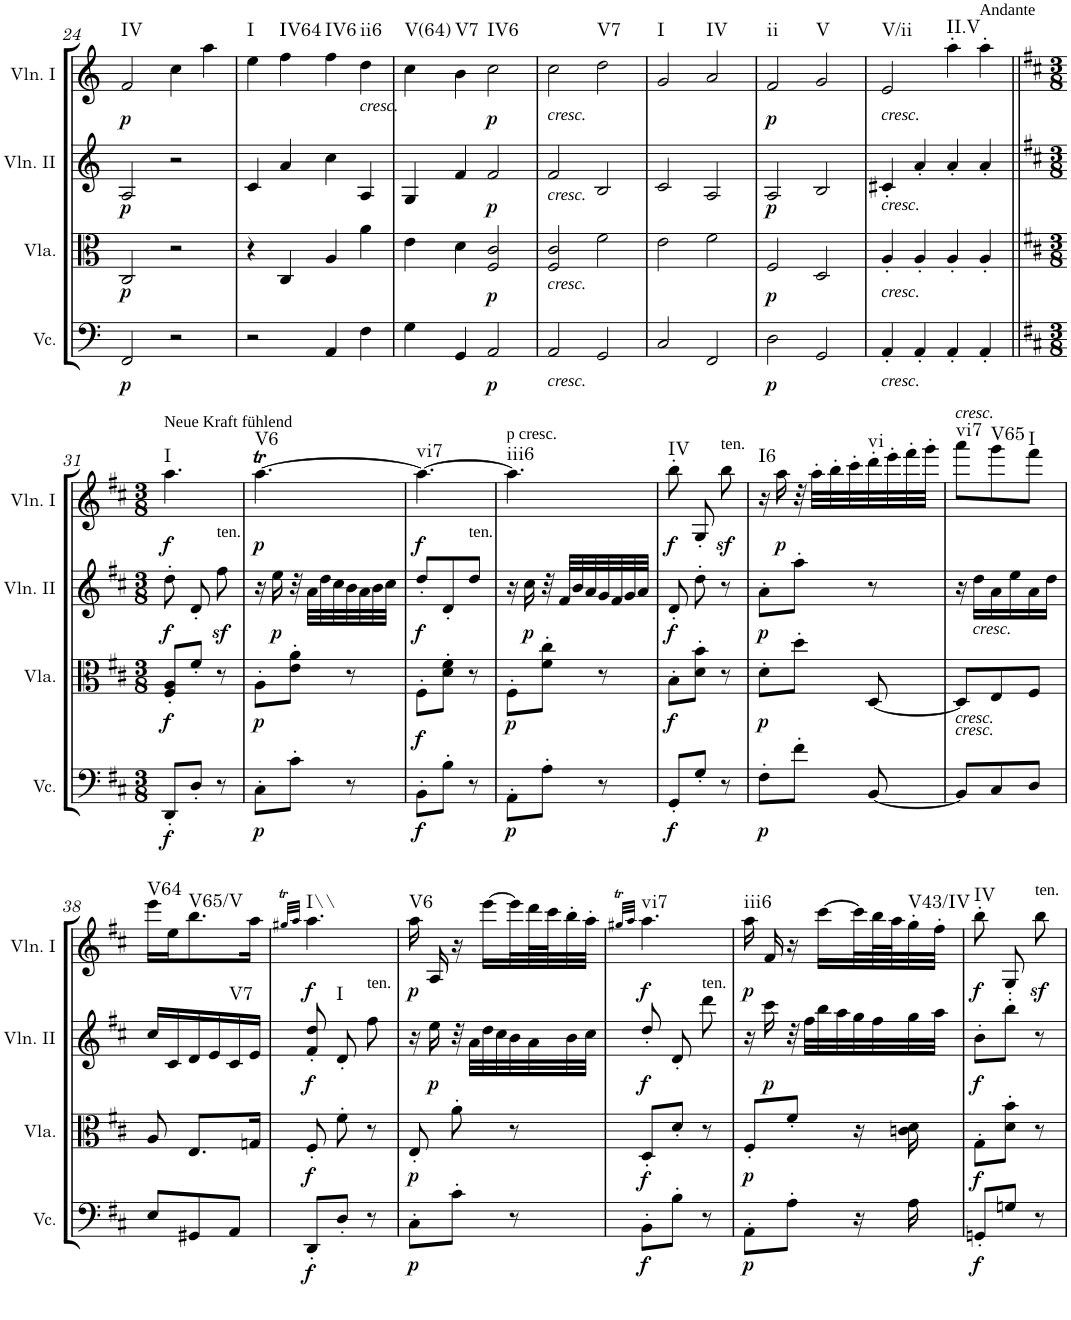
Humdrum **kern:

**kern	**dynam	**kern	**dynam	**kern	**dynam	**harte	**kern	**dynam	**harte
*part4	*part4	*part3	*part3	*part2	*part2	*part2	*part1	*part1	*part1
*staff4	*staff4	*staff3	*staff3	*staff2	*staff2	*	*staff1	*staff1	*
*I"Violoncello	*	*I"Viola	*	*I"Violin II	*	*	*I"Violin I	*	*
*I'Vc.	*	*I'Vla.	*	*I'Vln. II	*	*	*I'Vln. I	*	*
!!LO:PB:g=z
*clefF4	*	*clefC3	*	*clefG2	*	*	*clefG2	*	*
*k[]	*	*k[]	*	*k[]	*	*	*k[]	*	*
*M4/4	*	*M4/4	*	*M4/4	*	*	*M4/4	*	*
*met(c)	*	*met(c)	*	*met(c)	*	*	*met(c)	*	*
=24	=24	=24	=24	=24	=24	=24	=24	=24	=24
!	!LO:DY:b	!	!	!	!	!	!	!	!
!	!LO:DY:n=1:a	!	!	!	!LO:DY:b	!	!	!LO:DY:b	!LO:H:kt=IV
2FF/	p p	2C/	.	2A/	p	.	2f/	p	N
2r	.	2r	.	2r	.	.	4cc\	.	.
.	.	.	.	.	.	.	4aa\	.	.
=25	=25	=25	=25	=25	=25	=25	=25	=25	=25
!	!	!	!	!	!	!	!	!	!LO:H:kt=I
2r	.	4r	.	4c/	.	.	4ee\	.	N
!	!	!	!	!	!	!	!	!	!LO:H:kt=IV64
.	.	4C/	.	4a/	.	.	4ff\	.	N
!	!	!	!	!	!	!	!	!	!LO:H:kt=IV6
4AA/	.	4A/	.	4cc\	.	.	4ff\	.	N
!	!	!	!	!LO:TX:a:i:t=cresc.	!	!	!	!	!LO:H:kt=ii6
4F\	.	4a\	.	4A/	.	.	4dd\	.	N
=26	=26	=26	=26	=26	=26	=26	=26	=26	=26
!	!	!	!	!	!	!	!	!	!LO:H:kt=V(64)
4G\	.	4e\	.	4G/	.	.	4cc\	.	N
!	!	!	!	!	!	!	!	!	!LO:H:kt=V7
4GG/	.	4d\	.	4f/	.	.	4b\	.	N
!	!LO:DY:b	!	!LO:DY:b	!	!LO:DY:b	!	!	!LO:DY:b	!LO:H:kt=IV6
2AA/	p	2F/ 2c/	p	2f/	p	.	2cc\	p	N
=27	=27	=27	=27	=27	=27	=27	=27	=27	=27
!	!	!	!	!	!	!	!LO:TX:b:i:t=cresc.	!	!
!	!	!LO:TX:a:i:t=cresc.	!	!	!	!	!	!	!
!LO:TX:b:i:t=cresc.	!	!	!	!	!	!	!	!	!
!LO:TX:a:i:t=cresc.	!	!	!	!	!	!	!	!	!
2AA/	.	2F/ 2c/	.	2f/	.	.	2cc\	.	.
!	!	!	!	!	!	!	!	!	!LO:H:kt=V7
2GG/	.	2f\	.	2B/	.	.	2dd\	.	N
=28	=28	=28	=28	=28	=28	=28	=28	=28	=28
!	!	!	!	!	!	!	!	!	!LO:H:kt=I
2C/	.	2e\	.	2c/	.	.	2g/	.	N
!	!	!	!	!	!	!	!	!	!LO:H:kt=IV
2FF/	.	2f\	.	2A/	.	.	2a/	.	N
=29	=29	=29	=29	=29	=29	=29	=29	=29	=29
!	!LO:DY:b	!	!LO:DY:b	!	!LO:DY:b	!	!	!LO:DY:b	!LO:H:kt=ii
2D\	p	2F/	p	2A/	p	.	2f/	p	N
!	!	!	!	!	!	!	!	!	!LO:H:kt=V
2GG/	.	2D/	.	2B/	.	.	2g/	.	N
=30	=30	=30	=30	=30	=30	=30	=30	=30	=30
!	!	!	!	!	!	!	!LO:TX:b:i:t=cresc.	!	!
!	!	!	!	!LO:TX:b:i:t=cresc.	!	!	!	!	!
!	!	!LO:TX:b:i:t=cresc.	!	!	!	!	!	!	!
!LO:TX:b:i:t=cresc.	!	!	!	!	!	!	!	!	!LO:H:kt=V/ii
4AA'/	.	4A'/	.	4c#X'/	.	.	2e/	.	N
4AA'/	.	4A'/	.	4a'/	.	.	.	.	.
!	!	!	!	!	!	!	!	!	!LO:H:kt=II.V
4AA'/	.	4A'/	.	4a'/	.	.	4aa'\	.	N
!	!	!	!	!	!	!	!LO:TX:a:t=Andante	!	!
4AA'/	.	4A'/	.	4a'/	.	.	4aa'\	.	.
!!LO:LB:g=z
=31||	=31||	=31||	=31||	=31||	=31||	=31||	=31||	=31||	=31||
*k[f#c#]	*	*k[f#c#]	*	*k[f#c#]	*	*	*k[f#c#]	*	*
*M3/8	*	*M3/8	*	*M3/8	*	*	*M3/8	*	*
!	!	!	!	!	!	!	!LO:TX:a:t=Neue Kraft fühlend	!	!
!	!LO:DY:b	!	!LO:DY:b	!	!LO:DY:b	!	!	!LO:DY:b	!LO:H:kt=I
8DD'/L	f	8F#/' 8A/'L	f	8dd'\	f	.	4.aa\	f	N
8D'/J	.	8f#'/J	.	8d'/	.	.	.	.	.
!	!	!	!	!LO:TX:a:t=ten.	!	!	!	!	!
8r	.	8r	.	8ff#z<\	.	.	.	.	.
=32	=32	=32	=32	=32	=32	=32	=32	=32	=32
!	!LO:DY:b	!	!LO:DY:b	!	!	!	!	!LO:DY:b	!LO:H:kt=V6
8C#'\L	p	8A'\L	p	16r	.	.	[4.aaT\	p	N
!	!	!	!	!	!LO:DY:b	!	!	!	!
.	.	.	.	16ee\	p	.	.	.	.
8c#'\J	.	8e\' 8a\'J	.	32r	.	.	.	.	.
.	.	.	.	32a\LLL	.	.	.	.	.
.	.	.	.	32dd\	.	.	.	.	.
.	.	.	.	32cc#\	.	.	.	.	.
8r	.	8r	.	32b\	.	.	.	.	.
.	.	.	.	32a\	.	.	.	.	.
.	.	.	.	32b\	.	.	.	.	.
.	.	.	.	32cc#\JJJ	.	.	.	.	.
=33	=33	=33	=33	=33	=33	=33	=33	=33	=33
!	!LO:DY:b	!	!	!	!	!	!	!	!
!	!LO:DY:n=1:a	!	!	!	!LO:DY:b	!	!	!LO:DY:b	!LO:H:kt=vi7
8BB'\L	f f	8F#'\L	.	8dd'/L	f	.	4.aa\_	f	N
8B'\J	.	8d\' 8f#\'J	.	8d'/	.	.	.	.	.
!	!	!	!	!LO:TX:a:t=ten.	!	!	!	!	!
8r	.	8r	.	8dd/J	.	.	.	.	.
=34	=34	=34	=34	=34	=34	=34	=34	=34	=34
!	!	!	!	!	!	!	!LO:TX:a:t=p cresc.	!	!
!	!LO:DY:b	!	!LO:DY:b	!	!	!	!	!	!LO:H:kt=iii6
8AA'\L	p	8F#'\L	p	16r	.	.	4.aa\]	.	N
!	!	!	!	!	!LO:DY:b	!	!	!	!
.	.	.	.	16cc#\	p	.	.	.	.
8A'\J	.	8f#\' 8cc#\'J	.	32r	.	.	.	.	.
.	.	.	.	32f#/LLL	.	.	.	.	.
.	.	.	.	32b/	.	.	.	.	.
.	.	.	.	32a/	.	.	.	.	.
8r	.	8r	.	32g/	.	.	.	.	.
.	.	.	.	32f#/	.	.	.	.	.
.	.	.	.	32g/	.	.	.	.	.
.	.	.	.	32a/JJJ	.	.	.	.	.
=35	=35	=35	=35	=35	=35	=35	=35	=35	=35
!	!LO:DY:b	!	!LO:DY:b	!	!LO:DY:b	!	!	!LO:DY:b	!LO:H:kt=IV
8GG'/L	f	8B'\L	f	8d'/	f	.	8bb'\	f	N
8G'/J	.	8d\' 8b\'J	.	8dd'\	.	.	8G'/	.	.
!	!	!	!	!	!	!	!LO:TX:a:t=ten.	!	!
8r	.	8r	.	8r	.	.	8bbz<\	.	.
=36	=36	=36	=36	=36	=36	=36	=36	=36	=36
!	!LO:DY:b	!	!LO:DY:b	!	!LO:DY:b	!	!	!	!LO:H:kt=I6
8F#'\L	p	8d'\L	p	8a'\L	p	.	16r	.	N
!	!	!	!	!	!	!	!	!LO:DY:b	!
.	.	.	.	.	.	.	16aa\	p	.
8f#'\J	.	8dd'\J	.	8aa'\J	.	.	32r	.	.
.	.	.	.	.	.	.	32aa'\LLL	.	.
.	.	.	.	.	.	.	32bb'\	.	.
.	.	.	.	.	.	.	32ccc#'\	.	.
!	!	!	!	!	!	!	!	!	!LO:H:kt=vi
[8BB/	.	[8D/	.	8r	.	.	32ddd'\	.	N
.	.	.	.	.	.	.	32eee'\	.	.
.	.	.	.	.	.	.	32fff#'\	.	.
.	.	.	.	.	.	.	32ggg'\JJJ	.	.
=37	=37	=37	=37	=37	=37	=37	=37	=37	=37
!	!	!	!	!	!	!	!LO:TX:a:i:t=cresc.	!	!
!	!	!LO:TX:b:i:t=cresc.	!	!	!	!	!	!	!
!LO:TX:a:i:t=cresc.	!	!	!	!	!	!	!	!	!LO:H:kt=vi7
8BB/L]	.	8D/L]	.	16r	.	.	8aaa\L	.	N
!	!	!	!	!LO:TX:b:i:t=cresc.	!	!	!	!	!
.	.	.	.	16dd\LL	.	.	.	.	.
!	!	!	!	!	!	!	!	!	!LO:H:kt=V65
8C#/	.	8E/	.	16a\	.	.	8ggg\	.	N
.	.	.	.	16ee\	.	.	.	.	.
!	!	!	!	!	!	!	!	!	!LO:H:kt=I
8D/J	.	8F#/J	.	16a\	.	.	8fff#\J	.	N
.	.	.	.	16dd\JJ	.	.	.	.	.
!!LO:LB:g=z
=38	=38	=38	=38	=38	=38	=38	=38	=38	=38
!	!	!	!	!	!	!	!	!	!LO:H:kt=V64
8E/L	.	8A/	.	16cc#/LL	.	.	16eee\LL	.	N
.	.	.	.	16c#/	.	.	16ee\J	.	.
!	!	!	!	!	!	!	!	!	!LO:H:kt=V65/V
8GG#X/	.	8.E/L	.	16d/	.	.	8.bb\	.	N
.	.	.	.	16e/	.	.	.	.	.
!	!	!	!	!	!	!LO:H:kt=V7	!	!	!
8AA/J	.	.	.	16c#/	.	N	.	.	.
.	.	16Gn/Jk	.	16e/JJ	.	.	16aa\Jk	.	.
=39	=39	=39	=39	=39	=39	=39	=39	=39	=39
.	.	.	.	.	.	.	32qgg#X>/LLL	.	.
.	.	.	.	.	.	.	32qaa/JJJ	.	.
!	!LO:DY:b	!	!LO:DY:b	!	!LO:DY:b	!	!	!LO:DY:b	!LO:H:kt=I\\
8DD'/L	f	8F#'/	f	8f#/' 8dd/'	f	.	4.aa\	f	N
!	!	!	!	!	!	!LO:H:kt=I	!	!	!
8D'/J	.	8f#'\	.	8d'/	.	N	.	.	.
!	!	!	!	!LO:TX:a:t=ten.	!	!	!	!	!
8r	.	8r	.	8ff#\	.	.	.	.	.
=40	=40	=40	=40	=40	=40	=40	=40	=40	=40
!	!LO:DY:b	!	!LO:DY:b	!	!	!	!	!LO:DY:b	!LO:H:kt=V6
8C#'\L	p	8E'/	p	16r	.	.	16aa\	p	N
!	!	!	!	!	!LO:DY:b	!	!	!	!
.	.	.	.	16ee\	p	.	16A/	.	.
8c#'\J	.	8a'\	.	32r	.	.	16r	.	.
.	.	.	.	32a\LLL	.	.	.	.	.
.	.	.	.	32dd\	.	.	[16eee\LL	.	.
.	.	.	.	32cc#\	.	.	.	.	.
8r	.	8r	.	32b\	.	.	32eee\L]	.	.
.	.	.	.	32a\	.	.	64ddd\L	.	.
.	.	.	.	.	.	.	64ccc#\J	.	.
.	.	.	.	32b\	.	.	32bb'\	.	.
.	.	.	.	32cc#\JJJ	.	.	32aa'\JJJ	.	.
=41	=41	=41	=41	=41	=41	=41	=41	=41	=41
.	.	.	.	.	.	.	32qgg#X>/LLL	.	.
.	.	.	.	.	.	.	32qaa/JJJ	.	.
!	!LO:DY:b	!	!LO:DY:b	!	!LO:DY:b	!	!	!LO:DY:b	!LO:H:kt=vi7
8BB'\L	f	8D'/L	f	8dd'/	f	.	4.aa\	f	N
8B'\J	.	8d'/J	.	8d'/	.	.	.	.	.
!	!	!	!	!LO:TX:a:t=ten.	!	!	!	!	!
8r	.	8r	.	8ddd\	.	.	.	.	.
=42	=42	=42	=42	=42	=42	=42	=42	=42	=42
!	!LO:DY:b	!	!LO:DY:b	!	!	!	!	!LO:DY:b	!LO:H:kt=iii6
8AA'\L	p	8F#'/L	p	16r	.	.	16aa\	p	N
!	!	!	!	!	!LO:DY:b	!	!	!	!
.	.	.	.	16ccc#\	p	.	16f#/	.	.
8A'\J	.	8f#'/J	.	32r	.	.	16r	.	.
.	.	.	.	32ff#\LLL	.	.	.	.	.
.	.	.	.	32bb\	.	.	[16ccc#\LL	.	.
.	.	.	.	32aa\	.	.	.	.	.
16r	.	16r	.	32gg\	.	.	32ccc#\L]	.	.
.	.	.	.	32ff#\	.	.	64bb\L	.	.
.	.	.	.	.	.	.	64aa\J	.	.
!	!	!	!	!	!	!	!	!	!LO:H:kt=V43/IV
16A\	.	16cn\ 16d\	.	32gg\	.	.	32gg'\	.	N
.	.	.	.	32aa\JJJ	.	.	32ff#'\JJJ	.	.
=43	=43	=43	=43	=43	=43	=43	=43	=43	=43
!	!LO:DY:b	!	!LO:DY:b	!	!LO:DY:b	!	!	!LO:DY:b	!LO:H:kt=IV
8GGn'/L	f	8G'\L	f	8b'\L	f	.	8bb'\	f	N
8Gn/J	.	8d\' 8b\'J	.	8bb'\J	.	.	8G'/	.	.
!	!	!	!	!	!	!	!LO:TX:a:t=ten.	!	!
8r	.	8r	.	8r	.	.	8bbz<\	.	.
=	=	=	=	=	=	=	=	=	=
*-	*-	*-	*-	*-	*-	*-	*-	*-	*-
